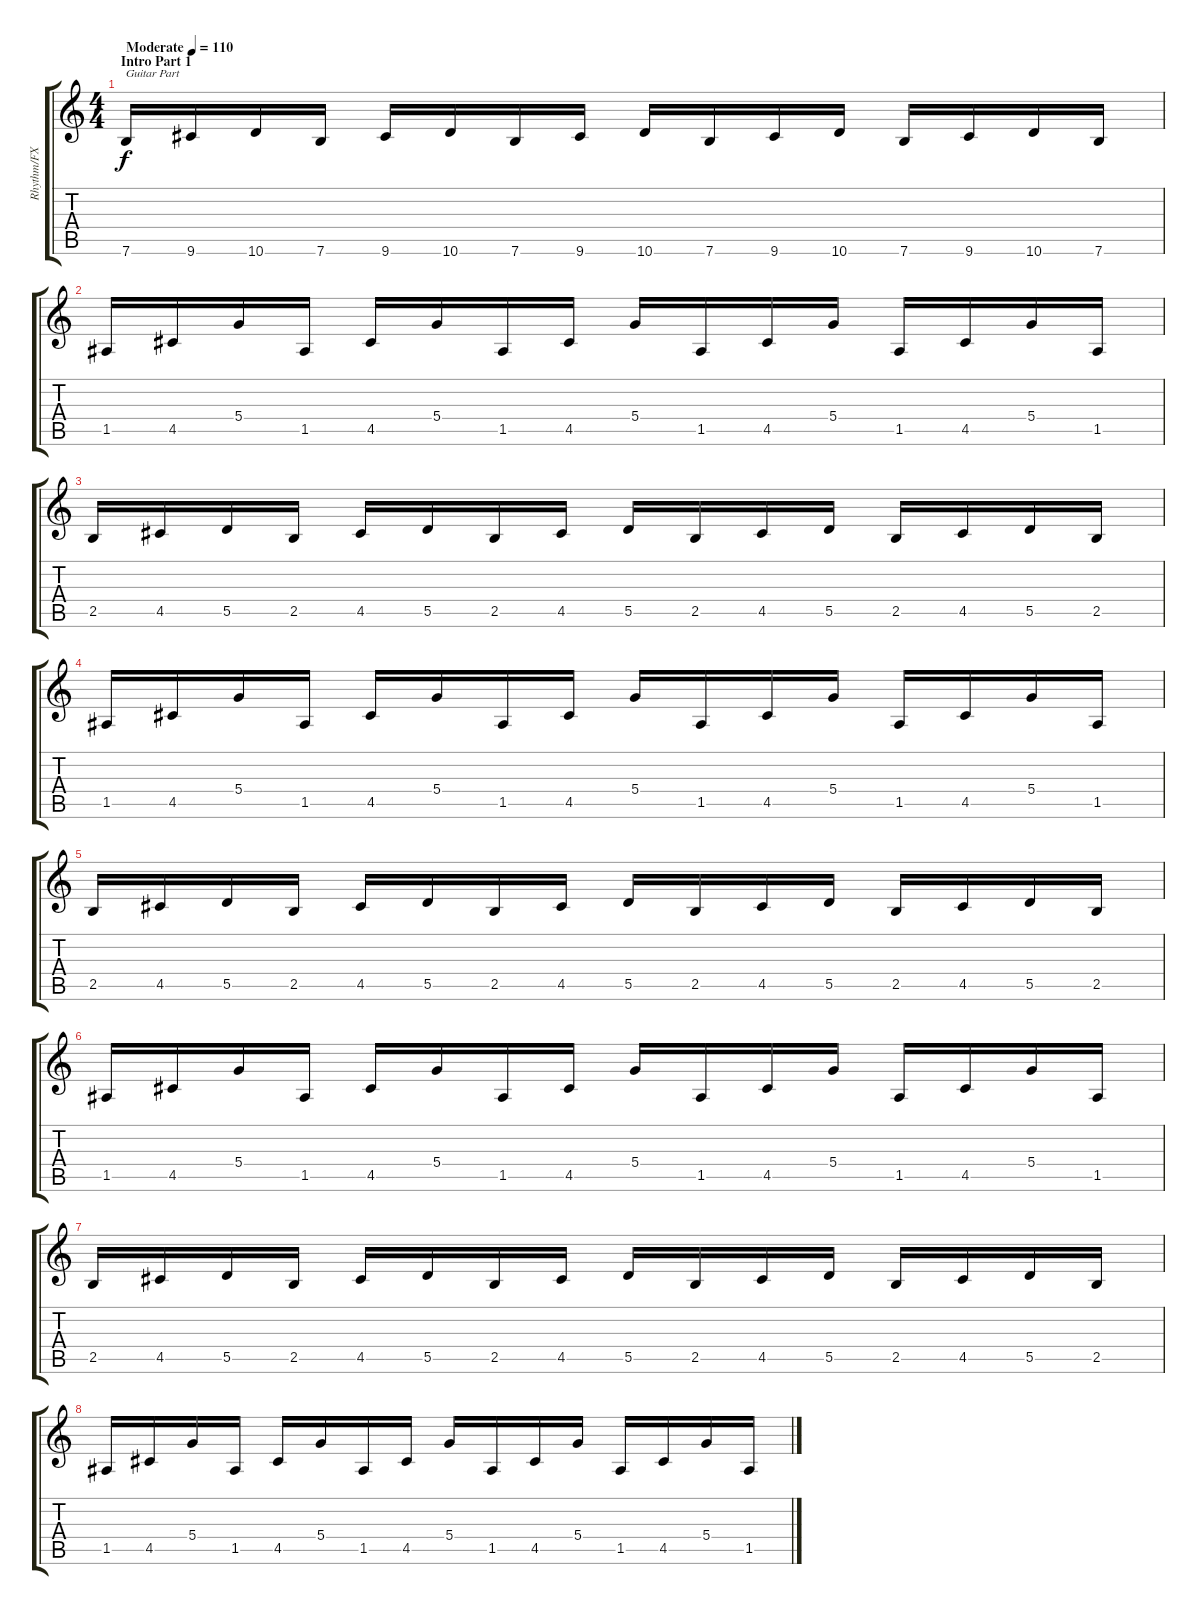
\track ("Rhythm/FX" "Rhythm/FX") {instrument distortionguitar}
\staff {score tabs}
\tuning (E4 B3 G3 D3 A2 E2) {hide}
\ts (4 4)
\section ("" "Intro Part 1")
\tempo (110 "Moderate")
\clef g2
\ks c
7.6.16{txt "Guitar Part" dy f instrument distortionguitar} 9.6.16 10.6.16 7.6.16 9.6.16 10.6.16 7.6.16 9.6.16 10.6.16 7.6.16 9.6.16 10.6.16 7.6.16 9.6.16 10.6.16 7.6.16 |
1.5.16 4.5.16 5.4.16 1.5.16 4.5.16 5.4.16 1.5.16 4.5.16 5.4.16 1.5.16 4.5.16 5.4.16 1.5.16 4.5.16 5.4.16 1.5.16 |
2.5.16 4.5.16 5.5.16 2.5.16 4.5.16 5.5.16 2.5.16 4.5.16 5.5.16 2.5.16 4.5.16 5.5.16 2.5.16 4.5.16 5.5.16 2.5.16 |
1.5.16 4.5.16 5.4.16 1.5.16 4.5.16 5.4.16 1.5.16 4.5.16 5.4.16 1.5.16 4.5.16 5.4.16 1.5.16 4.5.16 5.4.16 1.5.16 |
2.5.16 4.5.16 5.5.16 2.5.16 4.5.16 5.5.16 2.5.16 4.5.16 5.5.16 2.5.16 4.5.16 5.5.16 2.5.16 4.5.16 5.5.16 2.5.16 |
1.5.16 4.5.16 5.4.16 1.5.16 4.5.16 5.4.16 1.5.16 4.5.16 5.4.16 1.5.16 4.5.16 5.4.16 1.5.16 4.5.16 5.4.16 1.5.16 |
2.5.16 4.5.16 5.5.16 2.5.16 4.5.16 5.5.16 2.5.16 4.5.16 5.5.16 2.5.16 4.5.16 5.5.16 2.5.16 4.5.16 5.5.16 2.5.16 |
1.5.16 4.5.16 5.4.16 1.5.16 4.5.16 5.4.16 1.5.16 4.5.16 5.4.16 1.5.16 4.5.16 5.4.16 1.5.16 4.5.16 5.4.16 1.5.16
